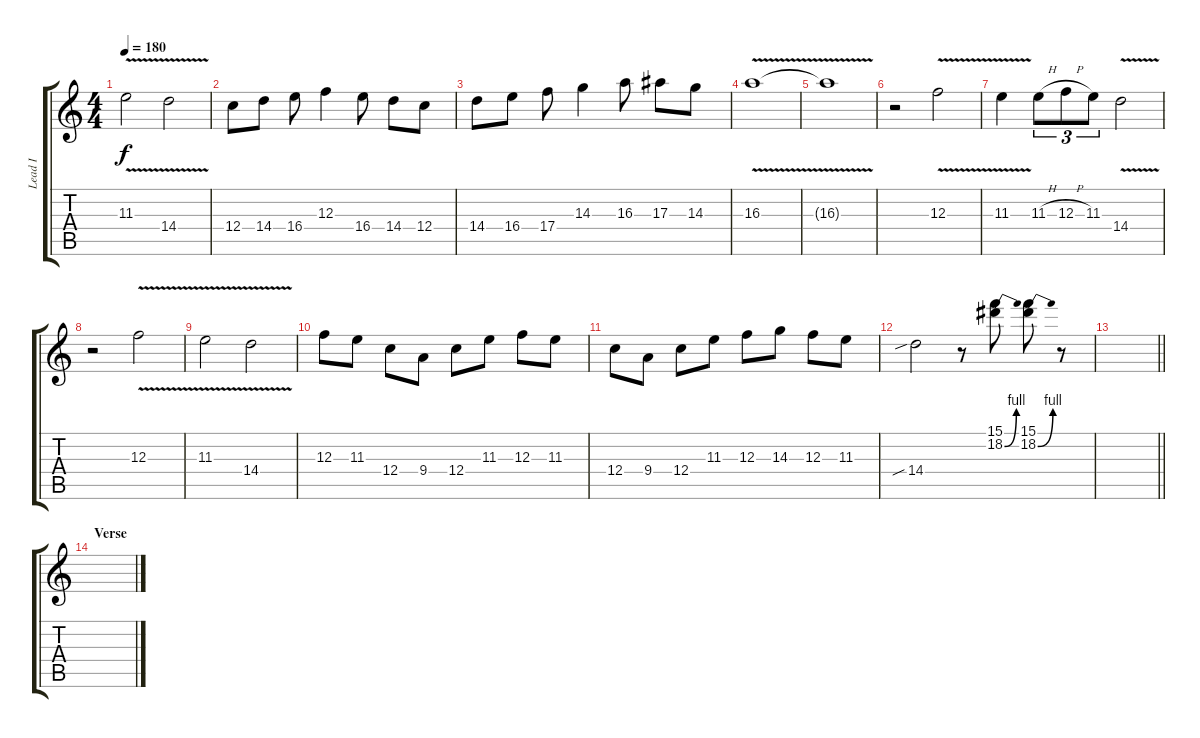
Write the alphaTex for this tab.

\track ("Lead I" "Lead I") {instrument overdrivenguitar}
\staff {score tabs}
\tuning (D4 A3 F3 C3 G2 D2) {hide}
\ts (4 4)
\tempo 180
\clef g2
\ks c
11.3{v}.2{dy f} 14.4{v}.2 |
12.4.8 14.4.8 16.4.8 12.3.4 16.4.8 14.4.8 12.4.8 |
14.4.8 16.4.8 17.4.8 14.3.4 16.3.8 17.3.8 14.3.8 |
16.3{v}.1 |
16.3{t}.1 |
r.2 12.3{v}.2 |
11.3{v}.4 11.3{h}.8{tu (3 2)} 12.3{h}.8{tu (3 2)} 11.3.8{tu (3 2)} 14.4{v}.2 |
r.2 12.3{v}.2 |
11.3{v}.2 14.4{v}.2 |
12.3.8 11.3.8 12.4.8 9.4.8 12.4.8 11.3.8 12.3.8 11.3.8 |
12.4.8 9.4.8 12.4.8 11.3.8 12.3.8 14.3.8 12.3.8 11.3.8 |
14.4{sib}.2 r.8 (15.1 18.2{be (bend 0 0 60 4)}).8 (15.1 18.2{be (bend 0 0 60 4)}).8 r.8 |
\barLineRight lightlight
|
\section ("" "Verse")
